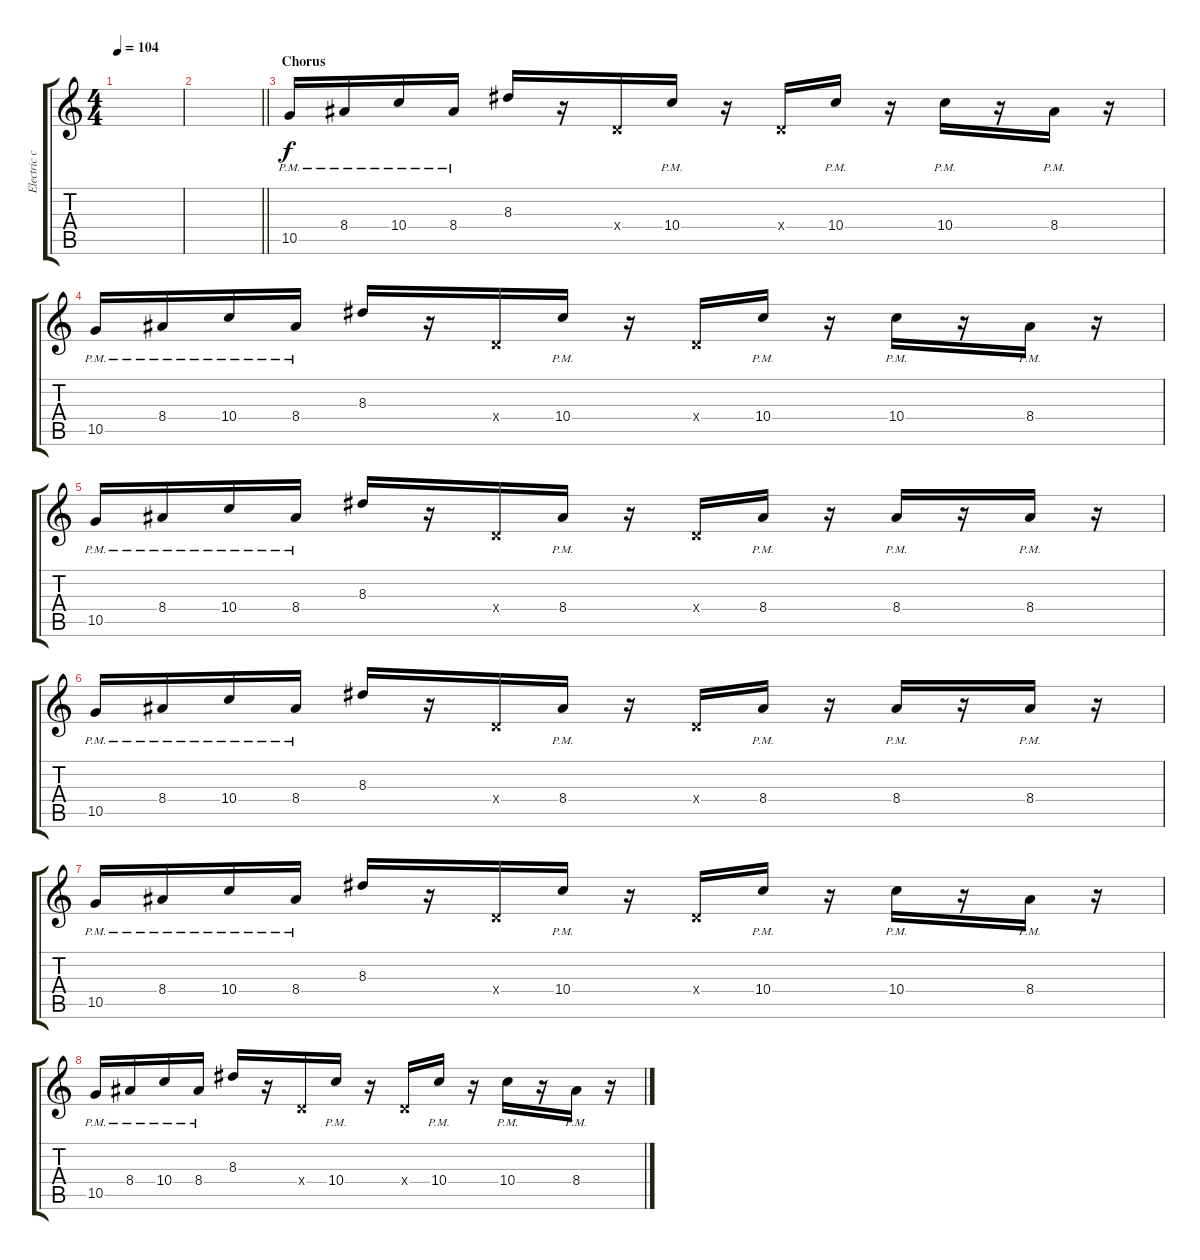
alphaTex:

\track ("Electric clean guitar" "Electric c") {instrument electricguitarclean}
\staff {score tabs}
\tuning (E4 B3 G3 D3 A2 E2) {hide}
\ts (4 4)
\tempo 104
\clef g2
\ks c
|
\barLineRight lightlight
|
\section ("" "Chorus")
10.5{pm}.16 8.4{pm}.16 10.4{pm}.16 8.4{pm}.16 8.3.16 r.16 0.4{x}.16 10.4{pm}.16 r.16 0.4{x}.16 10.4{pm}.16 r.16 10.4{pm}.16 r.16 8.4{pm}.16 r.16 |
10.5{pm}.16 8.4{pm}.16 10.4{pm}.16 8.4{pm}.16 8.3.16 r.16 0.4{x}.16 10.4{pm}.16 r.16 0.4{x}.16 10.4{pm}.16 r.16 10.4{pm}.16 r.16 8.4{pm}.16 r.16 |
10.5{pm}.16 8.4{pm}.16 10.4{pm}.16 8.4{pm}.16 8.3.16 r.16 0.4{x}.16 8.4{pm}.16 r.16 0.4{x}.16 8.4{pm}.16 r.16 8.4{pm}.16 r.16 8.4{pm}.16 r.16 |
10.5{pm}.16 8.4{pm}.16 10.4{pm}.16 8.4{pm}.16 8.3.16 r.16 0.4{x}.16 8.4{pm}.16 r.16 0.4{x}.16 8.4{pm}.16 r.16 8.4{pm}.16 r.16 8.4{pm}.16 r.16 |
10.5{pm}.16 8.4{pm}.16 10.4{pm}.16 8.4{pm}.16 8.3.16 r.16 0.4{x}.16 10.4{pm}.16 r.16 0.4{x}.16 10.4{pm}.16 r.16 10.4{pm}.16 r.16 8.4{pm}.16 r.16 |
10.5{pm}.16 8.4{pm}.16 10.4{pm}.16 8.4{pm}.16 8.3.16 r.16 0.4{x}.16 10.4{pm}.16 r.16 0.4{x}.16 10.4{pm}.16 r.16 10.4{pm}.16 r.16 8.4{pm}.16 r.16
